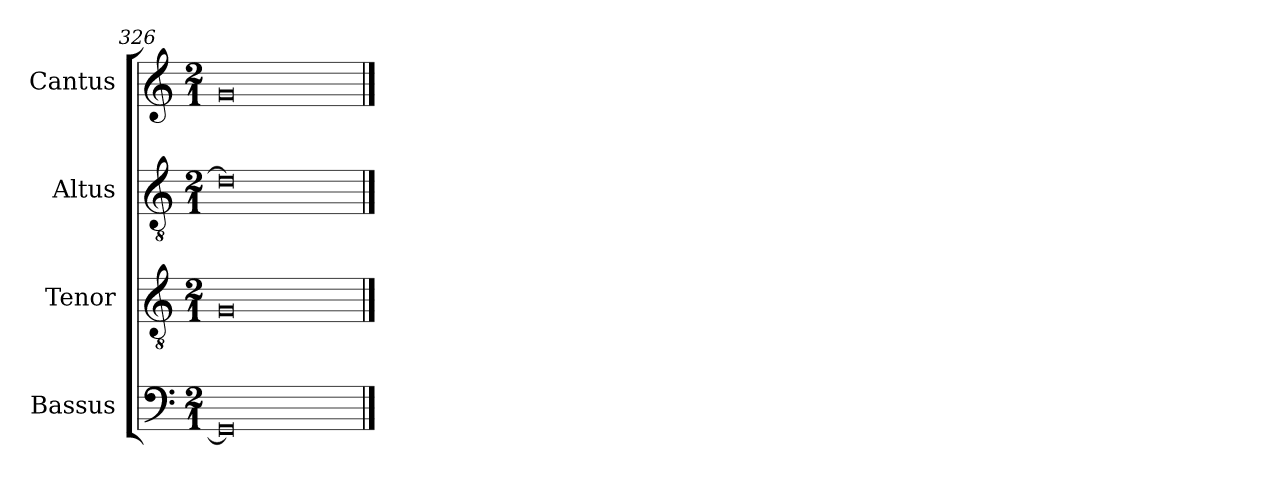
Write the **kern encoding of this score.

**kern	**kern	**kern	**kern
*part4	*part3	*part2	*part1
*staff4	*staff3	*staff2	*staff1
*I"Bassus	*I"Tenor	*I"Altus	*I"Cantus
*clefF4	*clefGv2	*clefGv2	*clefG2
*	*ITrd7c12	*ITrd7c12	*
*k[]	*k[]	*k[]	*k[]
*C:	*C:	*C:	*C:
*M2/1	*M2/1	*M2/1	*M2/1
=326	=326	=326	=326
0GGi]	0GGi	0Di]	0gi
==	==	==	==
*-	*-	*-	*-
